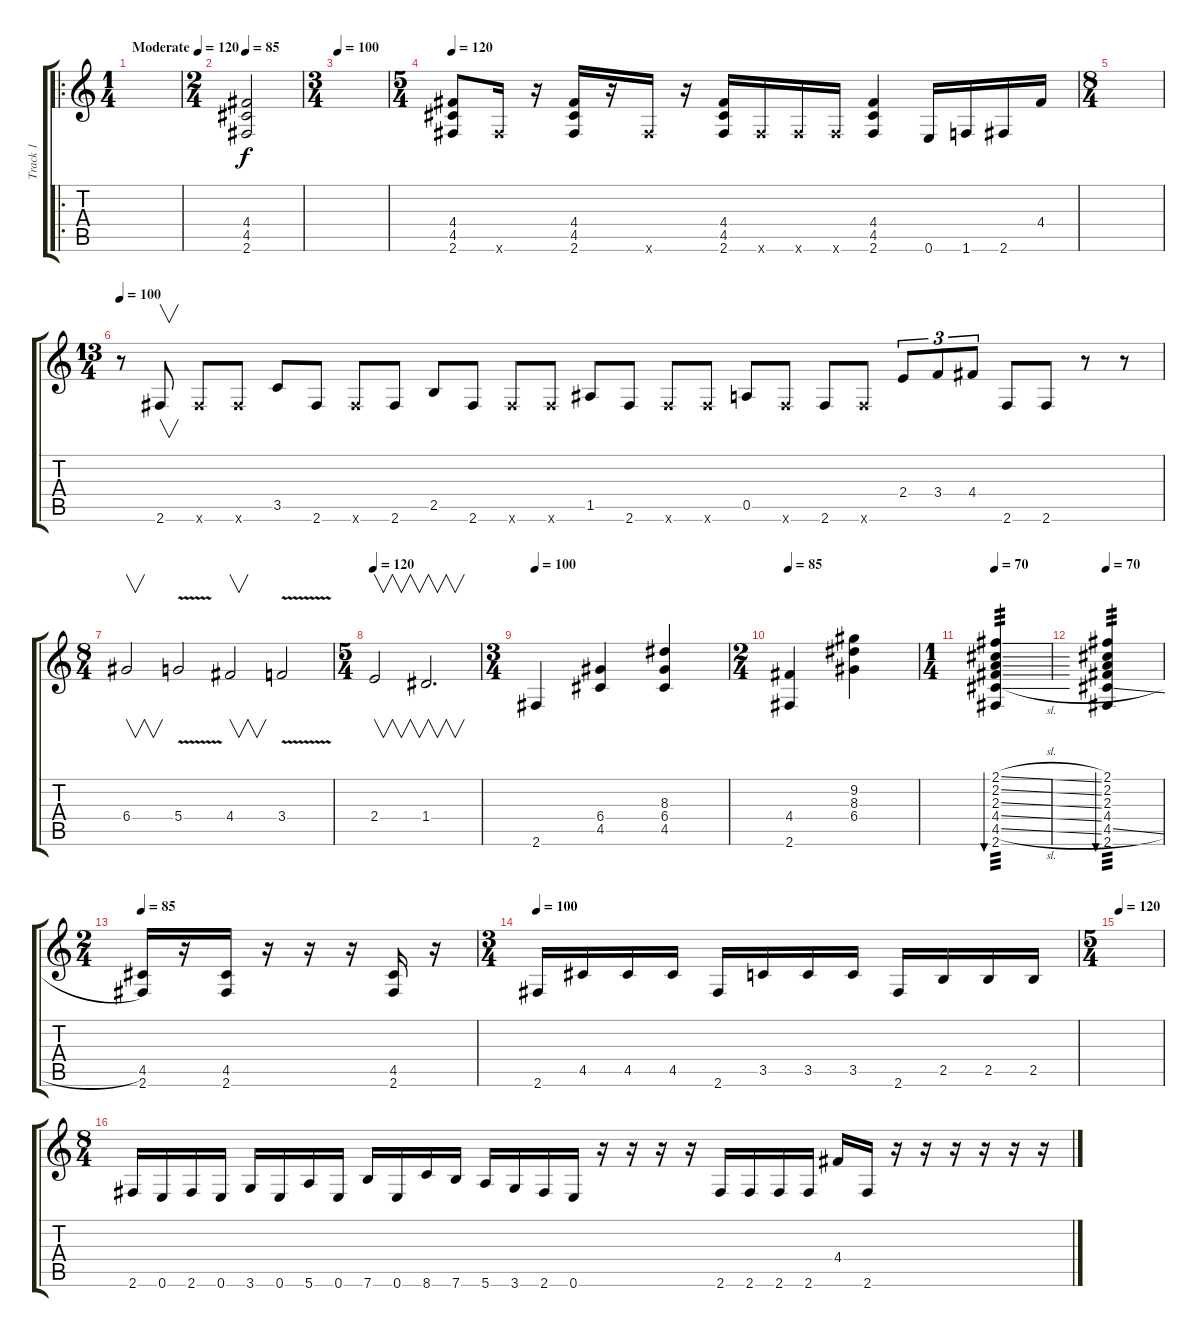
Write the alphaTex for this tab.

\track ("Track 1" "Track 1") {instrument distortionguitar}
\staff {score tabs}
\tuning (E4 B3 G3 D3 A2 E2) {hide}
\ro
\ts (1 4)
\tempo (120 "Moderate")
\tempo 70
\tempo (120 "Moderate")
\clef g2
\ks c
|
\ts (2 4)
\tempo 85
(4.4 4.5 2.6).2 |
\ts (3 4)
\tempo 100
|
\ts (5 4)
\tempo 120
(4.4 4.5 2.6).8 2.6{x}.16 r.16 (4.4 4.5 2.6).16 r.16 2.6{x}.16 r.16 (4.4 4.5 2.6).16 2.6{x}.16 2.6{x}.16 2.6{x}.16 (4.4 4.5 2.6).4 0.6.16 1.6.16 2.6.16 4.4.16 |
\ts (8 4)
|
\ts (13 4)
\tempo 100
r.8 2.6.8{v} 2.6{x}.8 2.6{x}.8 3.5.8 2.6.8 2.6{x}.8 2.6.8 2.5.8 2.6.8 2.6{x}.8 2.6{x}.8 1.5.8 2.6.8 2.6{x}.8 2.6{x}.8 0.5.8 2.6{x}.8 2.6.8 2.6{x}.8 2.4.8{tu (3 2)} 3.4.8{tu (3 2)} 4.4.8{tu (3 2)} 2.6.8 2.6.8 r.8 r.8 |
\ts (8 4)
6.4.2{v} 5.4{v}.2 4.4.2{v} 3.4{v}.2 |
\ts (5 4)
\tempo 120
2.4.2{v} 1.4.2{v d} |
\ts (3 4)
\tempo 100
2.6.4 (6.4 4.5).4 (8.3 6.4 4.5).4 |
\ts (2 4)
\tempo 85
(4.4 2.6).4 (9.2 8.3 6.4).4 |
\ts (1 4)
\tempo 70
(2.1{sl} 2.2{sl} 2.3{sl} 4.4{sl} 4.5{sl} 2.6).4{bu 60 tp 3} |
\tempo 70
(2.1 2.2 2.3 4.4 4.5{sl} 2.6).4{bu 60 tp 3} |
\ts (2 4)
\tempo 85
(4.5 2.6).16 r.16 (4.5 2.6).16 r.16 r.16 r.16 (4.5 2.6).16 r.16 |
\ts (3 4)
\tempo 100
2.6.16 4.5.16 4.5.16 4.5.16 2.6.16 3.5.16 3.5.16 3.5.16 2.6.16 2.5.16 2.5.16 2.5.16 |
\ts (5 4)
\tempo 120
|
\ts (8 4)
2.6.16 0.6.16 2.6.16 0.6.16 3.6.16 0.6.16 5.6.16 0.6.16 7.6.16 0.6.16 8.6.16 7.6.16 5.6.16 3.6.16 2.6.16 0.6.16 r.16 r.16 r.16 r.16 2.6.16 2.6.16 2.6.16 2.6.16 4.4.16 2.6.16 r.16 r.16 r.16 r.16 r.16 r.16
